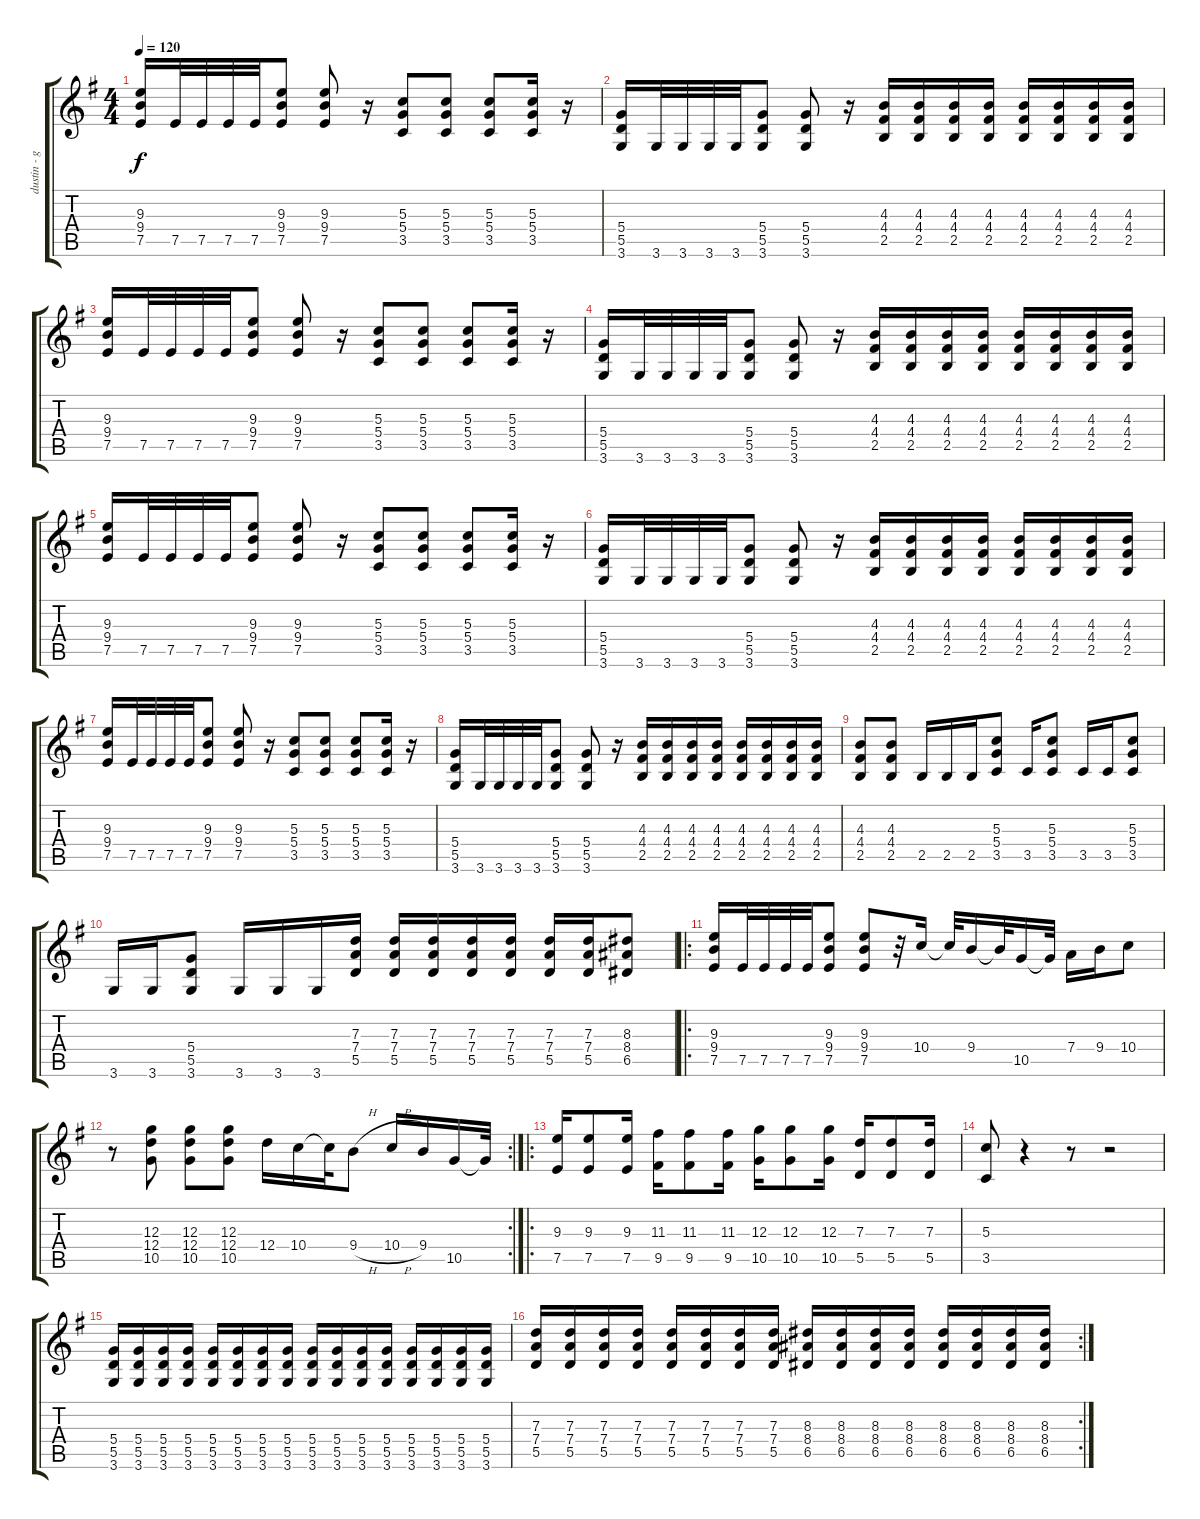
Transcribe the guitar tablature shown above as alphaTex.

\track ("dustin - guitar" "dustin - g") {instrument overdrivenguitar}
\staff {score tabs}
\tuning (E4 B3 G3 D3 A2 E2) {hide}
\ts (4 4)
\tempo 120
\clef g2
\ks g
(9.3 9.4 7.5).16{dy f instrument overdrivenguitar} 7.5.32 7.5.32 7.5.32 7.5.32 (9.3 9.4 7.5).8 (9.3 9.4 7.5).8 r.16 (5.3 5.4 3.5).8 (5.3 5.4 3.5).8 (5.3 5.4 3.5).8 (5.3 5.4 3.5).16 r.16 |
(5.4 5.5 3.6).16 3.6.32 3.6.32 3.6.32 3.6.32 (5.4 5.5 3.6).8 (5.4 5.5 3.6).8 r.16 (4.3 4.4 2.5).16 (4.3 4.4 2.5).16 (4.3 4.4 2.5).16 (4.3 4.4 2.5).16 (4.3 4.4 2.5).16 (4.3 4.4 2.5).16 (4.3 4.4 2.5).16 (4.3 4.4 2.5).16 |
(9.3 9.4 7.5).16 7.5.32 7.5.32 7.5.32 7.5.32 (9.3 9.4 7.5).8 (9.3 9.4 7.5).8 r.16 (5.3 5.4 3.5).8 (5.3 5.4 3.5).8 (5.3 5.4 3.5).8 (5.3 5.4 3.5).16 r.16 |
(5.4 5.5 3.6).16 3.6.32 3.6.32 3.6.32 3.6.32 (5.4 5.5 3.6).8 (5.4 5.5 3.6).8 r.16 (4.3 4.4 2.5).16 (4.3 4.4 2.5).16 (4.3 4.4 2.5).16 (4.3 4.4 2.5).16 (4.3 4.4 2.5).16 (4.3 4.4 2.5).16 (4.3 4.4 2.5).16 (4.3 4.4 2.5).16 |
(9.3 9.4 7.5).16 7.5.32 7.5.32 7.5.32 7.5.32 (9.3 9.4 7.5).8 (9.3 9.4 7.5).8 r.16 (5.3 5.4 3.5).8 (5.3 5.4 3.5).8 (5.3 5.4 3.5).8 (5.3 5.4 3.5).16 r.16 |
(5.4 5.5 3.6).16 3.6.32 3.6.32 3.6.32 3.6.32 (5.4 5.5 3.6).8 (5.4 5.5 3.6).8 r.16 (4.3 4.4 2.5).16 (4.3 4.4 2.5).16 (4.3 4.4 2.5).16 (4.3 4.4 2.5).16 (4.3 4.4 2.5).16 (4.3 4.4 2.5).16 (4.3 4.4 2.5).16 (4.3 4.4 2.5).16 |
(9.3 9.4 7.5).16 7.5.32 7.5.32 7.5.32 7.5.32 (9.3 9.4 7.5).8 (9.3 9.4 7.5).8 r.16 (5.3 5.4 3.5).8 (5.3 5.4 3.5).8 (5.3 5.4 3.5).8 (5.3 5.4 3.5).16 r.16 |
(5.4 5.5 3.6).16 3.6.32 3.6.32 3.6.32 3.6.32 (5.4 5.5 3.6).8 (5.4 5.5 3.6).8 r.16 (4.3 4.4 2.5).16 (4.3 4.4 2.5).16 (4.3 4.4 2.5).16 (4.3 4.4 2.5).16 (4.3 4.4 2.5).16 (4.3 4.4 2.5).16 (4.3 4.4 2.5).16 (4.3 4.4 2.5).16 |
(4.3 4.4 2.5).8 (4.3 4.4 2.5).8 2.5.16 2.5.16 2.5.16 (5.3 5.4 3.5).8 3.5.16 (5.3 5.4 3.5).8 3.5.16 3.5.16 (5.3 5.4 3.5).8 |
3.6.16 3.6.16 (5.4 5.5 3.6).8 3.6.16 3.6.16 3.6.16 (7.3 7.4 5.5).16 (7.3 7.4 5.5).16 (7.3 7.4 5.5).16 (7.3 7.4 5.5).16 (7.3 7.4 5.5).16 (7.3 7.4 5.5).16 (7.3 7.4 5.5).16 (8.3 8.4 6.5).8 |
\ro
(9.3 9.4 7.5).16 7.5.32 7.5.32 7.5.32 7.5.32 (9.3 9.4 7.5).8 (9.3 9.4 7.5).8 r.32 10.4.16 10.4{t}.32 9.4.16 9.4{t}.32 10.5.16 10.5{t}.32 7.4.16 9.4.16 10.4.8 |
\rc 2
r.8 (12.3 12.4 10.5).8 (12.3 12.4 10.5).8 (12.3 12.4 10.5).8 12.4.16 10.4.16 10.4{t}.32 9.4{h}.8 10.4{h}.16 9.4.16 10.5.16 10.5{t}.32 |
\ro
(9.3 7.5).16 (9.3 7.5).8 (9.3 7.5).16 (11.3 9.5).16 (11.3 9.5).8 (11.3 9.5).16 (12.3 10.5).16 (12.3 10.5).8 (12.3 10.5).16 (7.3 5.5).16 (7.3 5.5).8 (7.3 5.5).16 |
(5.3 3.5).8 r.4 r.8 r.2 |
(5.4 5.5 3.6).16 (5.4 5.5 3.6).16 (5.4 5.5 3.6).16 (5.4 5.5 3.6).16 (5.4 5.5 3.6).16 (5.4 5.5 3.6).16 (5.4 5.5 3.6).16 (5.4 5.5 3.6).16 (5.4 5.5 3.6).16 (5.4 5.5 3.6).16 (5.4 5.5 3.6).16 (5.4 5.5 3.6).16 (5.4 5.5 3.6).16 (5.4 5.5 3.6).16 (5.4 5.5 3.6).16 (5.4 5.5 3.6).16 |
\rc 2
(7.3 7.4 5.5).16 (7.3 7.4 5.5).16 (7.3 7.4 5.5).16 (7.3 7.4 5.5).16 (7.3 7.4 5.5).16 (7.3 7.4 5.5).16 (7.3 7.4 5.5).16 (7.3 7.4 5.5).16 (8.3 8.4 6.5).16 (8.3 8.4 6.5).16 (8.3 8.4 6.5).16 (8.3 8.4 6.5).16 (8.3 8.4 6.5).16 (8.3 8.4 6.5).16 (8.3 8.4 6.5).16 (8.3 8.4 6.5).16
